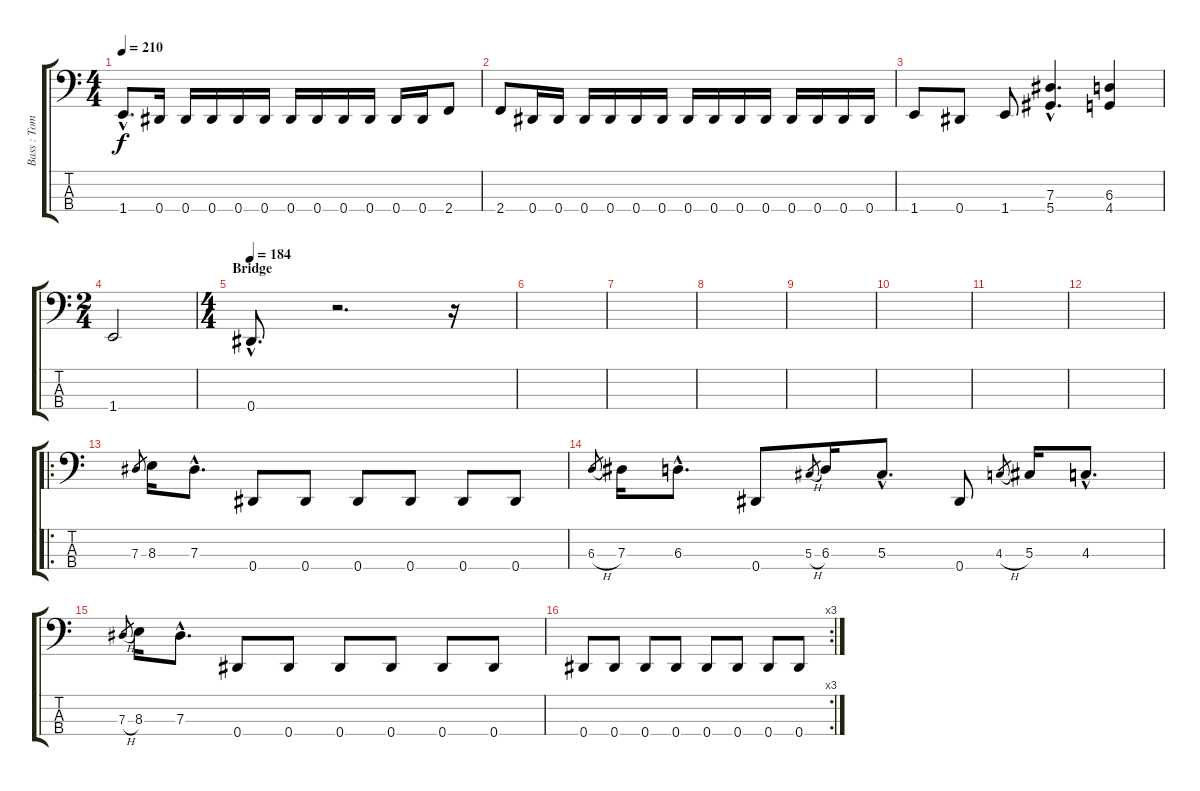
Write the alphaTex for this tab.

\track ("Bass : Tom Araya" "Bass : Tom") {instrument electricbasspick}
\staff {score tabs}
\tuning (Gb2 Db2 Ab1 Eb1) {hide}
\ts (4 4)
\tempo 210
\clef f4
\ks c
1.4{hac}.8{d dy f} 0.4.16 0.4.16 0.4.16 0.4.16 0.4.16 0.4.16 0.4.16 0.4.16 0.4.16 0.4.16 0.4.16 2.4.8 |
2.4.8 0.4.16 0.4.16 0.4.16 0.4.16 0.4.16 0.4.16 0.4.16 0.4.16 0.4.16 0.4.16 0.4.16 0.4.16 0.4.16 0.4.16 |
1.4.8 0.4.8 1.4.8 (7.3{hac} 5.4{hac}).4{d} (6.3 4.4).4 |
\ts (2 4)
1.4.2 |
\ts (4 4)
\section ("" "Bridge")
\tempo 184
0.4{hac}.8{d} r.2{d} r.16 |
|
|
|
|
|
|
|
\ro
7.3.8{gr} 8.3.16 7.3{hac}.8{d} 0.4.8 0.4.8 0.4.8 0.4.8 0.4.8 0.4.8 |
6.3{h}.8{gr} 7.3.16 6.3{hac}.8{d} 0.4.8 5.3{h}.8{gr} 6.3.16 5.3{hac}.8{d} 0.4.8 4.3{h}.8{gr} 5.3.16 4.3{hac}.8{d} |
7.3{h}.8{gr} 8.3.16 7.3{hac}.8{d} 0.4.8 0.4.8 0.4.8 0.4.8 0.4.8 0.4.8 |
\rc 3
0.4.8 0.4.8 0.4.8 0.4.8 0.4.8 0.4.8 0.4.8 0.4.8
